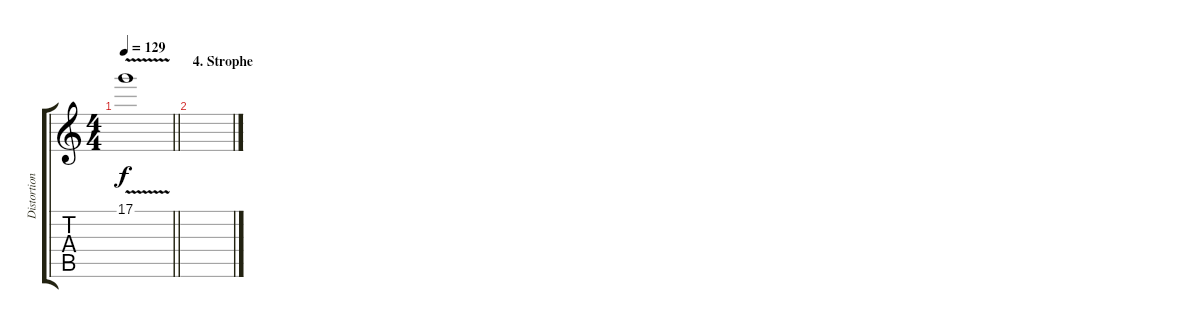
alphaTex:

\track ("Distortion Lead" "Distortion") {instrument distortionguitar}
\staff {score tabs}
\tuning (D4 A3 F3 C3 G2 D2) {hide}
\ts (4 4)
\tempo 129
\clef g2
\barLineRight lightlight
\ks c
17.1{v}.1{dy f} |
\section ("" "4. Strophe")
